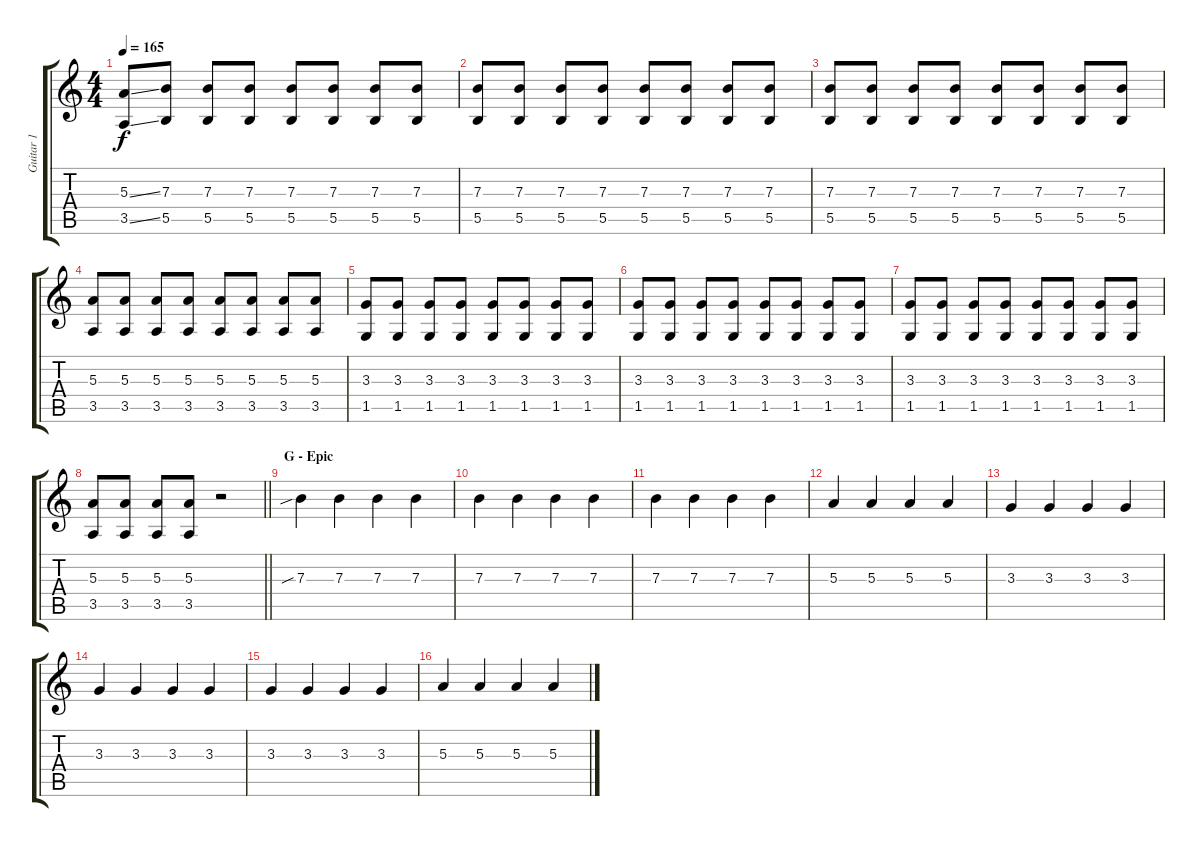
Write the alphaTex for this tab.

\track ("Guitar 1" "Guitar 1") {instrument distortionguitar}
\staff {score tabs}
\tuning (Db4 Ab3 E3 B2 Gb2 B1) {hide}
\ts (4 4)
\tempo 165
\clef g2
\ks c
(5.3{ss} 3.5{ss}).8{dy f} (7.3 5.5).8 (7.3 5.5).8 (7.3 5.5).8 (7.3 5.5).8 (7.3 5.5).8 (7.3 5.5).8 (7.3 5.5).8 |
(7.3 5.5).8 (7.3 5.5).8 (7.3 5.5).8 (7.3 5.5).8 (7.3 5.5).8 (7.3 5.5).8 (7.3 5.5).8 (7.3 5.5).8 |
(7.3 5.5).8 (7.3 5.5).8 (7.3 5.5).8 (7.3 5.5).8 (7.3 5.5).8 (7.3 5.5).8 (7.3 5.5).8 (7.3 5.5).8 |
(5.3 3.5).8 (5.3 3.5).8 (5.3 3.5).8 (5.3 3.5).8 (5.3 3.5).8 (5.3 3.5).8 (5.3 3.5).8 (5.3 3.5).8 |
(3.3 1.5).8 (3.3 1.5).8 (3.3 1.5).8 (3.3 1.5).8 (3.3 1.5).8 (3.3 1.5).8 (3.3 1.5).8 (3.3 1.5).8 |
(3.3 1.5).8 (3.3 1.5).8 (3.3 1.5).8 (3.3 1.5).8 (3.3 1.5).8 (3.3 1.5).8 (3.3 1.5).8 (3.3 1.5).8 |
(3.3 1.5).8 (3.3 1.5).8 (3.3 1.5).8 (3.3 1.5).8 (3.3 1.5).8 (3.3 1.5).8 (3.3 1.5).8 (3.3 1.5).8 |
\barLineRight lightlight
(5.3 3.5).8 (5.3 3.5).8 (5.3 3.5).8 (5.3 3.5).8 r.2 |
\section ("" "G - Epic")
7.3{sib}.4 7.3.4 7.3.4 7.3.4 |
7.3.4 7.3.4 7.3.4 7.3.4 |
7.3.4 7.3.4 7.3.4 7.3.4 |
5.3.4 5.3.4 5.3.4 5.3.4 |
3.3.4 3.3.4 3.3.4 3.3.4 |
3.3.4 3.3.4 3.3.4 3.3.4 |
3.3.4 3.3.4 3.3.4 3.3.4 |
5.3.4 5.3.4 5.3.4 5.3.4
